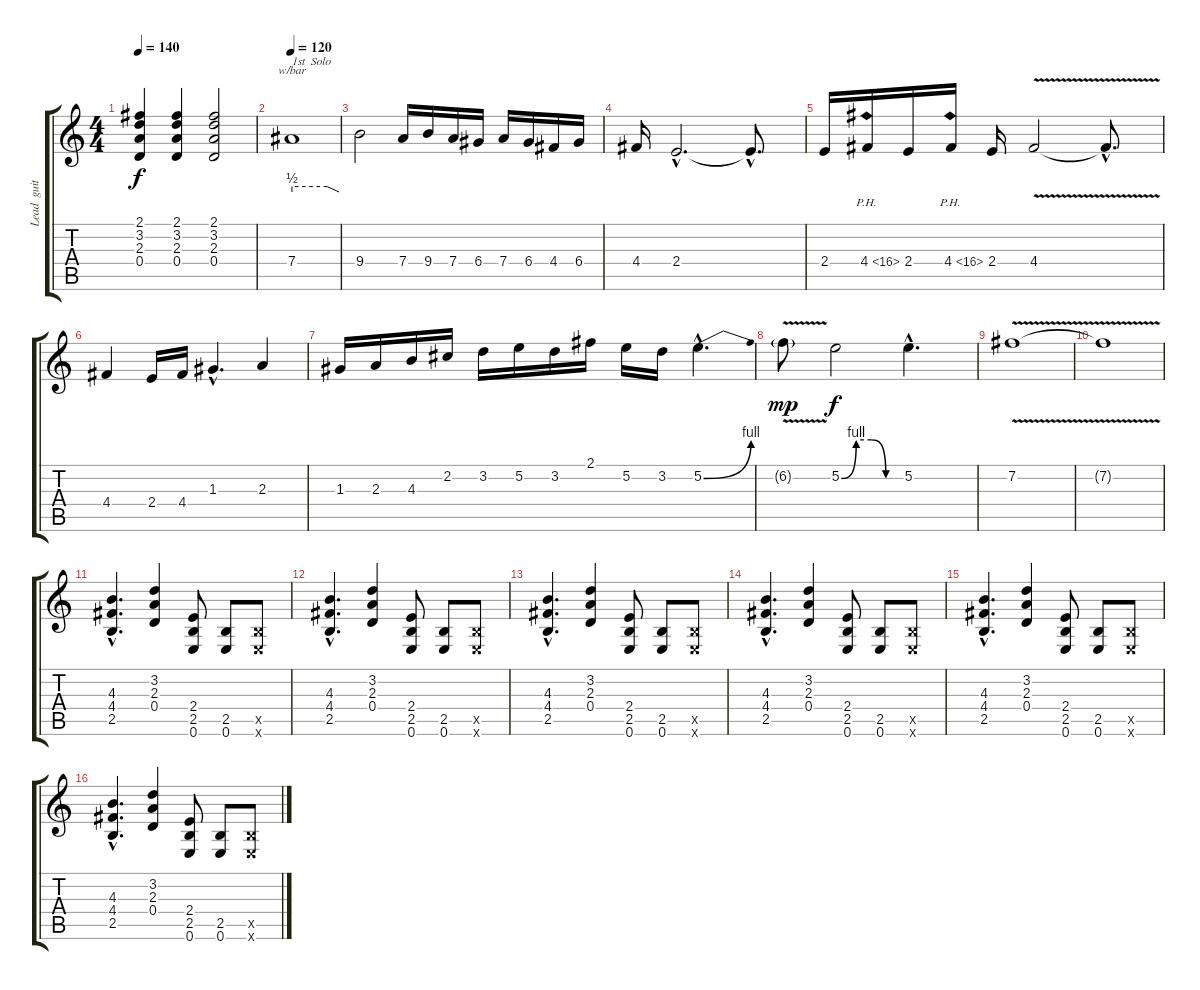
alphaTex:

\track ("Lead  guitar" "Lead  guit") {instrument distortionguitar}
\staff {score tabs}
\tuning (E4 B3 G3 D3 A2 E2) {hide}
\ts (4 4)
\tempo 140
\clef g2
\ks c
(2.1 3.2 2.3 0.4).4{dy f} (2.1 3.2 2.3 0.4).4 (2.1 3.2 2.3 0.4).2 |
\tempo 120
7.4.1{tbe (custom default 0 2 45 2 60 0) txt "1st  Solo"} |
9.4.2 7.4.16 9.4.16 7.4.16 6.4.16 7.4.16 6.4.16 4.4.16 6.4.16 |
4.4.16 2.4{hac}.2{d} 2.4{hac t}.8{d} |
2.4.16 4.4{ph 12}.16 2.4.16 4.4{ph 12}.16 2.4.16 4.4{v}.2 4.4{hac t}.8{d} |
4.4.4 2.4.16 4.4.16 1.3{hac}.4{d} 2.3.4 |
1.3.16 2.3.16 4.3.16 2.2.16 3.2.16 5.2.16 3.2.16 2.1.16 5.2.16 3.2.16 5.2{be (bend 0 0 60 4) hac}.4{d} |
6.2{v g}.8{dy mp} 5.2{be (custom 0 0 15 4 30 4 45 0 60 0)}.2{dy f} 5.2{hac}.4{d} |
7.2{v}.1 |
7.2{t}.1 |
(4.3{hac} 4.4{hac} 2.5{hac}).4{d} (3.2 2.3 0.4).4 (2.4 2.5 0.6).8 (2.5 0.6).8 (2.5{x} 0.6{x}).8 |
(4.3{hac} 4.4{hac} 2.5{hac}).4{d} (3.2 2.3 0.4).4 (2.4 2.5 0.6).8 (2.5 0.6).8 (2.5{x} 0.6{x}).8 |
(4.3{hac} 4.4{hac} 2.5{hac}).4{d} (3.2 2.3 0.4).4 (2.4 2.5 0.6).8 (2.5 0.6).8 (2.5{x} 0.6{x}).8 |
(4.3{hac} 4.4{hac} 2.5{hac}).4{d} (3.2 2.3 0.4).4 (2.4 2.5 0.6).8 (2.5 0.6).8 (2.5{x} 0.6{x}).8 |
(4.3{hac} 4.4{hac} 2.5{hac}).4{d} (3.2 2.3 0.4).4 (2.4 2.5 0.6).8 (2.5 0.6).8 (2.5{x} 0.6{x}).8 |
(4.3{hac} 4.4{hac} 2.5{hac}).4{d} (3.2 2.3 0.4).4 (2.4 2.5 0.6).8 (2.5 0.6).8 (2.5{x} 0.6{x}).8
